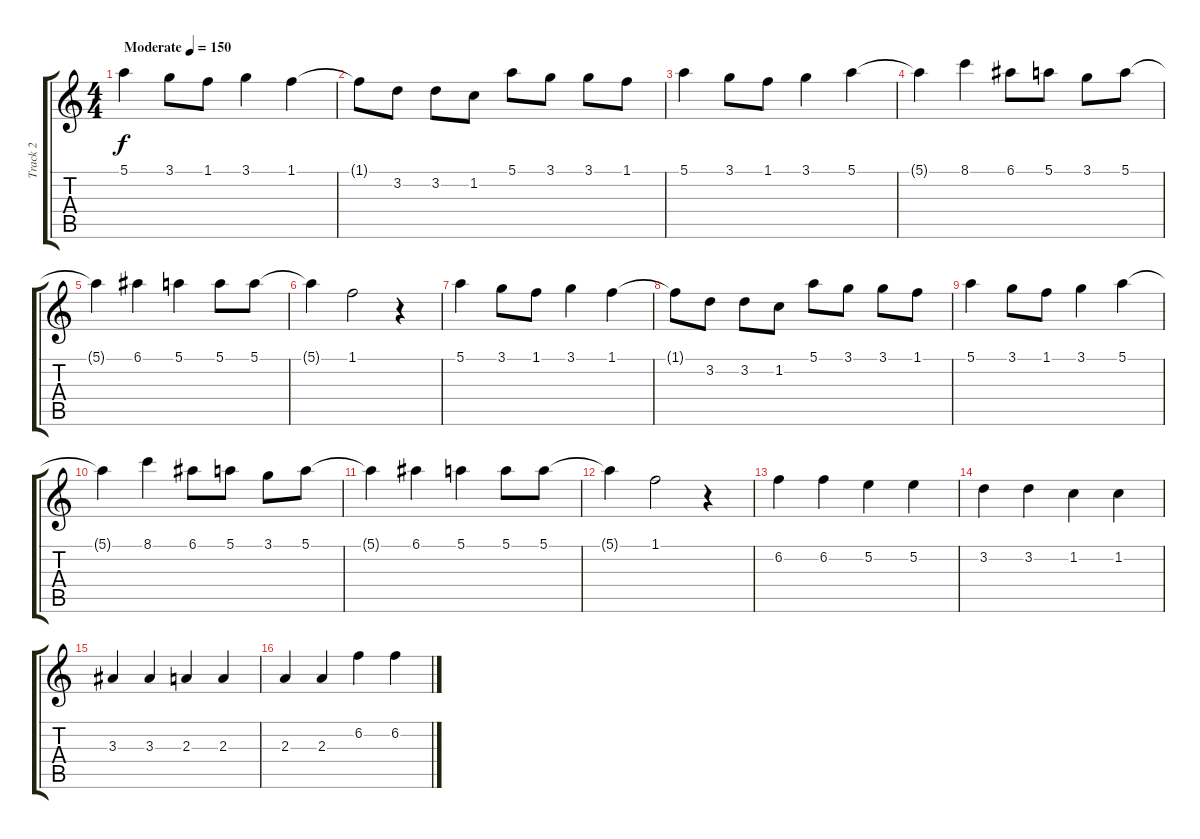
\track ("Track 2" "Track 2") {instrument acousticguitarsteel}
\staff {score tabs}
\tuning (E4 B3 G3 D3 A2 E2) {hide}
\ts (4 4)
\tempo (150 "Moderate")
\clef g2
\ks c
5.1.4{dy f instrument acousticguitarsteel} 3.1.8 1.1.8 3.1.4 1.1.4 |
1.1{t}.8 3.2.8 3.2.8 1.2.8 5.1.8 3.1.8 3.1.8 1.1.8 |
5.1.4 3.1.8 1.1.8 3.1.4 5.1.4 |
5.1{t}.4 8.1.4 6.1.8 5.1.8 3.1.8 5.1.8 |
5.1{t}.4 6.1.4 5.1.4 5.1.8 5.1.8 |
5.1{t}.4 1.1.2 r.4 |
5.1.4 3.1.8 1.1.8 3.1.4 1.1.4 |
1.1{t}.8 3.2.8 3.2.8 1.2.8 5.1.8 3.1.8 3.1.8 1.1.8 |
5.1.4 3.1.8 1.1.8 3.1.4 5.1.4 |
5.1{t}.4 8.1.4 6.1.8 5.1.8 3.1.8 5.1.8 |
5.1{t}.4 6.1.4 5.1.4 5.1.8 5.1.8 |
5.1{t}.4 1.1.2 r.4 |
6.2.4 6.2.4 5.2.4 5.2.4 |
3.2.4 3.2.4 1.2.4 1.2.4 |
3.3.4 3.3.4 2.3.4 2.3.4 |
2.3.4 2.3.4 6.2.4 6.2.4
